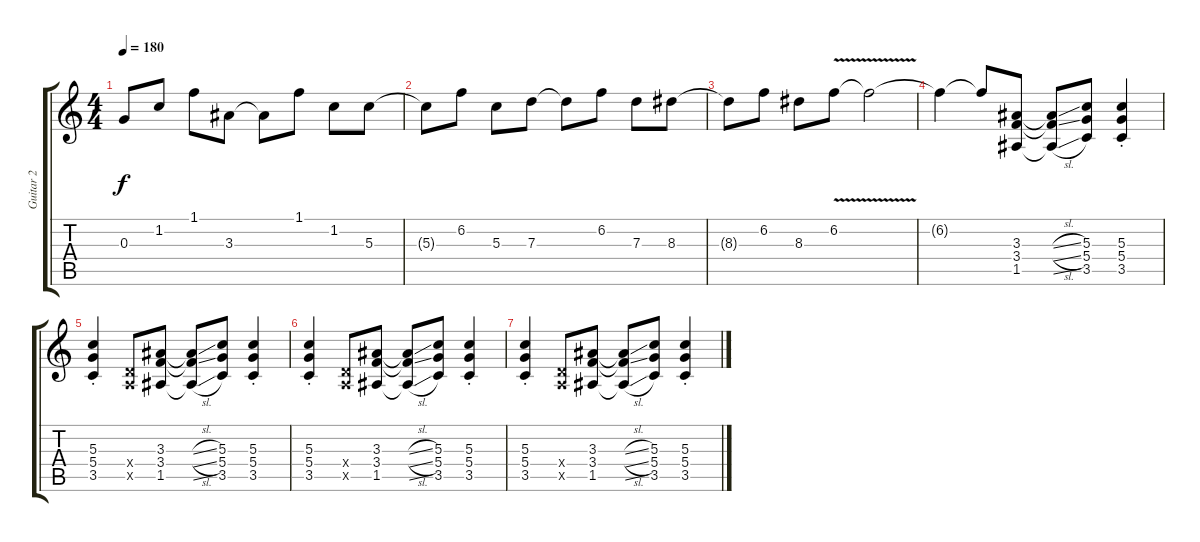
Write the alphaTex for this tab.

\track ("Guitar 2" "Guitar 2") {instrument overdrivenguitar}
\staff {score tabs}
\tuning (E4 B3 G3 D3 A2 E2) {hide}
\ts (4 4)
\tempo 180
\clef g2
\ks c
0.3{t}.8{dy f} 1.2.8 1.1.8 3.3.8 3.3{t}.8 1.1.8 1.2.8 5.3.8 |
5.3{t}.8 6.2.8 5.3.8 7.3.8 7.3{t}.8 6.2.8 7.3.8 8.3.8 |
8.3{t}.8 6.2.8 8.3.8 6.2{v}.8 6.2{t}.2 |
6.2{t}.4 6.2{t}.8 (3.3 3.4 1.5).8 (3.3{sl t} 3.4{sl t} 1.5{sl t}).8 (5.3 5.4 3.5).8 (5.3{st} 5.4{st} 3.5{st}).4 |
(5.3{st} 5.4{st} 3.5{st}).4 (0.4{x} 0.5{x}).8 (3.3 3.4 1.5).8 (3.3{sl t} 3.4{sl t} 1.5{sl t}).8 (5.3 5.4 3.5).8 (5.3{st} 5.4{st} 3.5{st}).4 |
(5.3{st} 5.4{st} 3.5{st}).4 (0.4{x} 0.5{x}).8 (3.3 3.4 1.5).8 (3.3{sl t} 3.4{sl t} 1.5{sl t}).8 (5.3 5.4 3.5).8 (5.3{st} 5.4{st} 3.5{st}).4 |
(5.3{st} 5.4{st} 3.5{st}).4 (0.4{x} 0.5{x}).8 (3.3 3.4 1.5).8 (3.3{sl t} 3.4{sl t} 1.5{sl t}).8 (5.3 5.4 3.5).8 (5.3{st} 5.4{st} 3.5{st}).4
